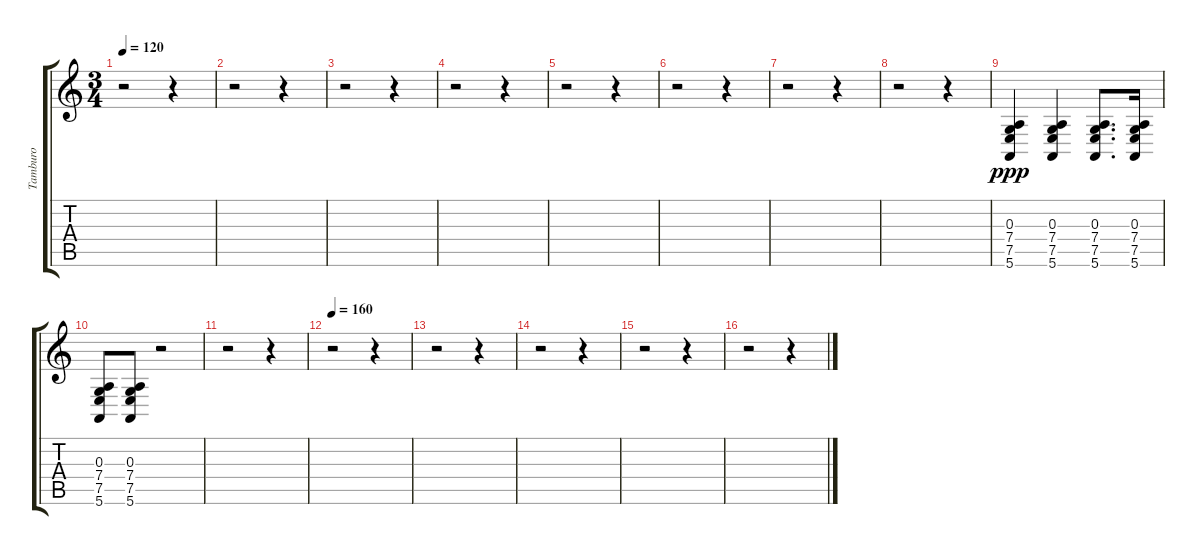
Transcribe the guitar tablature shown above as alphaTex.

\track ("Tamburo" "Tamburo") {instrument taikodrum}
\staff {score tabs}
\tuning (E4 B3 G3 D3 A2 E2) {hide}
\ts (3 4)
\tempo 120
\clef g2
\ks c
r.2{dy ppp instrument taikodrum} r.4 |
r.2 r.4 |
r.2 r.4 |
r.2 r.4 |
r.2 r.4 |
r.2 r.4 |
r.2 r.4 |
r.2 r.4 |
(0.3 7.4 7.5 5.6).4 (0.3 7.4 7.5 5.6).4 (0.3 7.4 7.5 5.6).8{d} (0.3 7.4 7.5 5.6).16 |
(0.3 7.4 7.5 5.6).8 (0.3 7.4 7.5 5.6).8 r.2 |
r.2 r.4 |
\tempo 160
r.2 r.4 |
r.2 r.4 |
r.2 r.4 |
r.2 r.4 |
r.2 r.4
